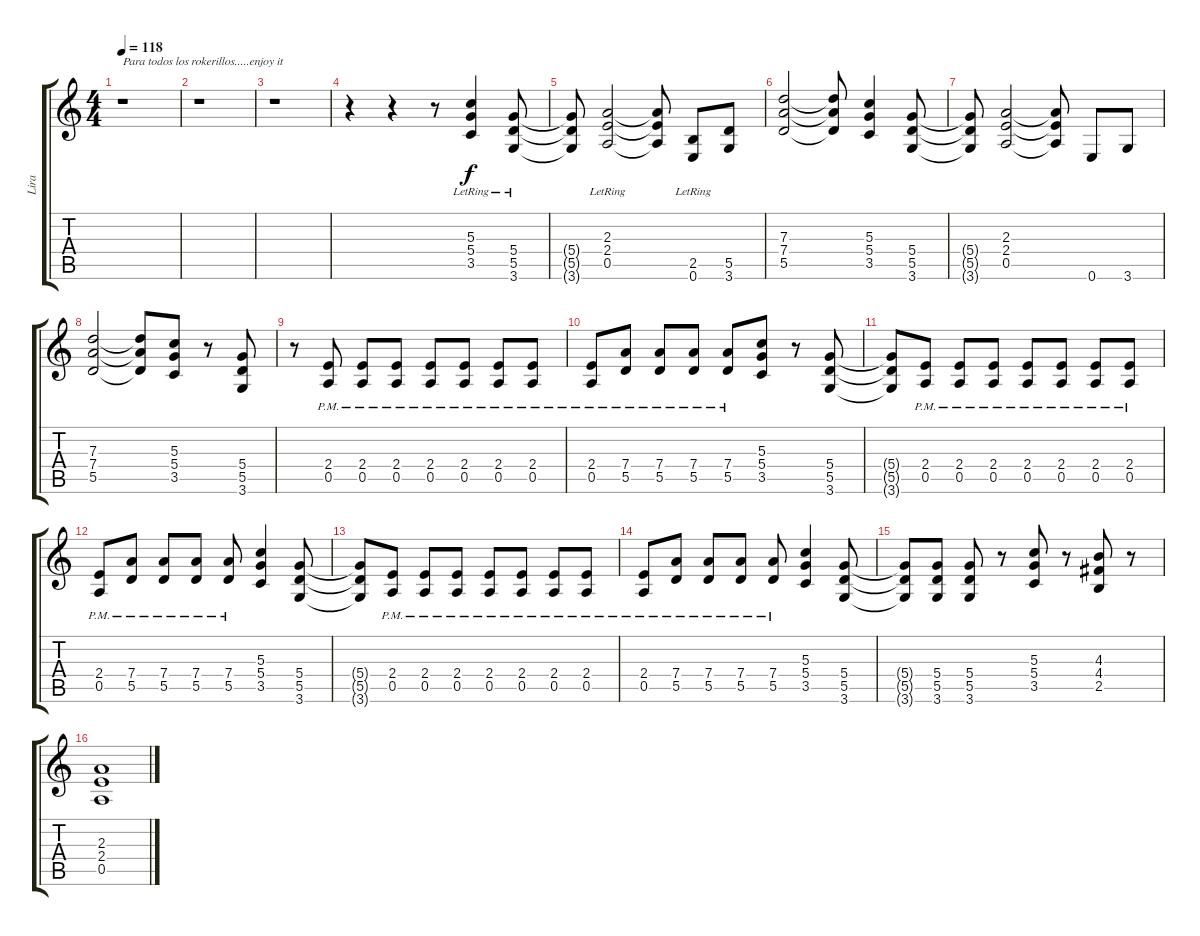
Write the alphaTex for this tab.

\track ("Lira" "Lira") {instrument distortionguitar}
\staff {score tabs}
\tuning (E4 B3 G3 D3 A2 E2) {hide}
\ts (4 4)
\tempo 118
\clef g2
\ks c
r.1{txt "Para todos los rokerillos.....enjoy it" dy f instrument distortionguitar} |
r.1 |
r.1 |
r.4 r.4 r.8 (5.3 5.4{lr} 3.5{lr}).4 (5.4 5.5{lr} 3.6).8 |
(5.4{t} 5.5{t} 3.6{t}).8 (2.3 2.4 0.5{lr}).2 (2.3{t} 2.4{t} 0.5{t}).8 (2.5 0.6{lr}).8 (5.5 3.6).8 |
(7.3 7.4 5.5).2 (7.3{t} 7.4{t} 5.5{t}).8 (5.3 5.4 3.5).4 (5.4 5.5 3.6).8 |
(5.4{t} 5.5{t} 3.6{t}).8 (2.3 2.4 0.5).2 (2.3{t} 2.4{t} 0.5{t}).8 0.6.8 3.6.8 |
(7.3 7.4 5.5).2 (7.3{t} 7.4{t} 5.5{t}).8 (5.3 5.4 3.5).8 r.8 (5.4 5.5 3.6).8 |
r.8 (2.4{pm} 0.5{pm}).8 (2.4{pm} 0.5{pm}).8 (2.4{pm} 0.5{pm}).8 (2.4{pm} 0.5{pm}).8 (2.4{pm} 0.5{pm}).8 (2.4{pm} 0.5{pm}).8 (2.4{pm} 0.5{pm}).8 |
(2.4{pm} 0.5{pm}).8 (7.4{pm} 5.5{pm}).8 (7.4{pm} 5.5{pm}).8 (7.4{pm} 5.5{pm}).8 (7.4{pm} 5.5{pm}).8 (5.3 5.4 3.5).8 r.8 (5.4 5.5 3.6).8 |
(5.4{t} 5.5{t} 3.6{t}).8 (2.4{pm} 0.5{pm}).8 (2.4{pm} 0.5{pm}).8 (2.4{pm} 0.5{pm}).8 (2.4{pm} 0.5{pm}).8 (2.4{pm} 0.5{pm}).8 (2.4{pm} 0.5{pm}).8 (2.4{pm} 0.5{pm}).8 |
(2.4{pm} 0.5{pm}).8 (7.4{pm} 5.5{pm}).8 (7.4{pm} 5.5{pm}).8 (7.4{pm} 5.5{pm}).8 (7.4{pm} 5.5{pm}).8 (5.3 5.4 3.5).4 (5.4 5.5 3.6).8 |
(5.4{t} 5.5{t} 3.6{t}).8 (2.4{pm} 0.5{pm}).8 (2.4{pm} 0.5{pm}).8 (2.4{pm} 0.5{pm}).8 (2.4{pm} 0.5{pm}).8 (2.4{pm} 0.5{pm}).8 (2.4{pm} 0.5{pm}).8 (2.4{pm} 0.5{pm}).8 |
(2.4{pm} 0.5{pm}).8 (7.4{pm} 5.5{pm}).8 (7.4{pm} 5.5{pm}).8 (7.4{pm} 5.5{pm}).8 (7.4{pm} 5.5{pm}).8 (5.3 5.4 3.5).4 (5.4 5.5 3.6).8 |
(5.4{t} 5.5{t} 3.6{t}).8 (5.4 5.5 3.6).8 (5.4 5.5 3.6).8 r.8 (5.3 5.4 3.5).8 r.8 (4.3 4.4 2.5).8 r.8 |
(2.3 2.4 0.5).1
